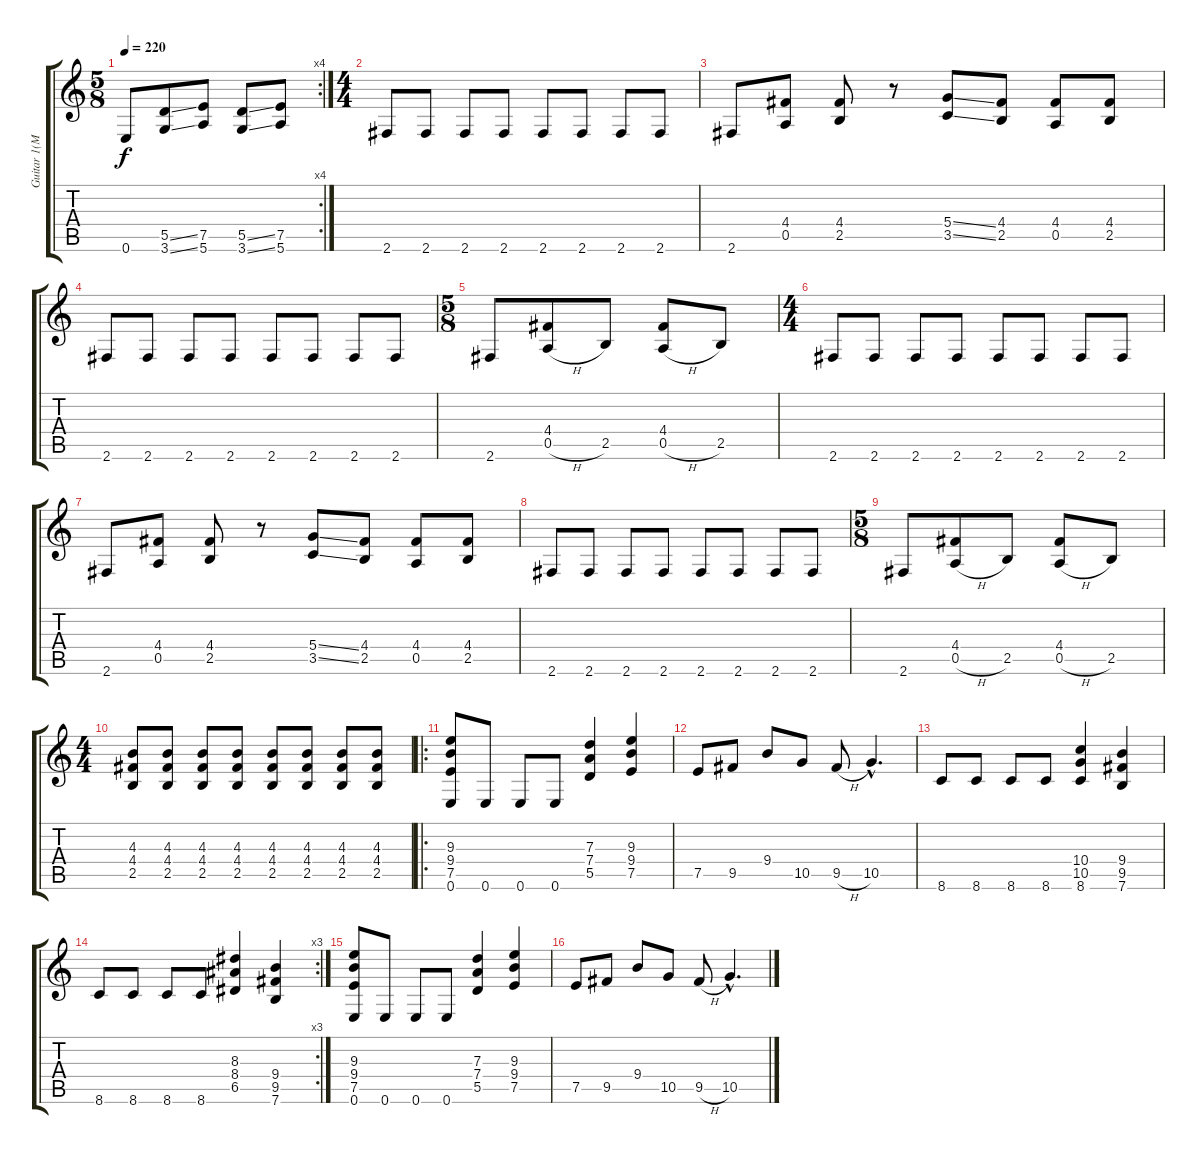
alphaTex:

\track ("Guitar 1(Main Rhythm)" "Guitar 1(M") {instrument distortionguitar}
\staff {score tabs}
\tuning (E4 B3 G3 D3 A2 E2) {hide}
\rc 4
\ts (5 8)
\tempo 220
\clef g2
\ks c
0.6.8{dy f} (5.5{ss} 3.6{ss}).8 (7.5 5.6).8 (5.5{ss} 3.6{ss}).8 (7.5 5.6).8 |
\ts (4 4)
2.6.8 2.6.8 2.6.8 2.6.8 2.6.8 2.6.8 2.6.8 2.6.8 |
2.6.8 (4.4 0.5).8 (4.4 2.5).8 r.8 (5.4{ss} 3.5{ss}).8 (4.4 2.5).8 (4.4 0.5).8 (4.4 2.5).8 |
2.6.8 2.6.8 2.6.8 2.6.8 2.6.8 2.6.8 2.6.8 2.6.8 |
\ts (5 8)
2.6.8 (4.4 0.5{h}).8 2.5.8 (4.4 0.5{h}).8 2.5.8 |
\ts (4 4)
2.6.8 2.6.8 2.6.8 2.6.8 2.6.8 2.6.8 2.6.8 2.6.8 |
2.6.8 (4.4 0.5).8 (4.4 2.5).8 r.8 (5.4{ss} 3.5{ss}).8 (4.4 2.5).8 (4.4 0.5).8 (4.4 2.5).8 |
2.6.8 2.6.8 2.6.8 2.6.8 2.6.8 2.6.8 2.6.8 2.6.8 |
\ts (5 8)
2.6.8 (4.4 0.5{h}).8 2.5.8 (4.4 0.5{h}).8 2.5.8 |
\ts (4 4)
(4.3 4.4 2.5).8 (4.3 4.4 2.5).8 (4.3 4.4 2.5).8 (4.3 4.4 2.5).8 (4.3 4.4 2.5).8 (4.3 4.4 2.5).8 (4.3 4.4 2.5).8 (4.3 4.4 2.5).8 |
\ro
(9.3 9.4 7.5 0.6).8 0.6.8 0.6.8 0.6.8 (7.3 7.4 5.5).4 (9.3 9.4 7.5).4 |
7.5.8 9.5.8 9.4.8 10.5.8 9.5{h}.8 10.5{hac}.4{d} |
8.6.8 8.6.8 8.6.8 8.6.8 (10.4 10.5 8.6).4 (9.4 9.5 7.6).4 |
\rc 3
8.6.8 8.6.8 8.6.8 8.6.8 (8.3 8.4 6.5).4 (9.4 9.5 7.6).4 |
(9.3 9.4 7.5 0.6).8 0.6.8 0.6.8 0.6.8 (7.3 7.4 5.5).4 (9.3 9.4 7.5).4 |
7.5.8 9.5.8 9.4.8 10.5.8 9.5{h}.8 10.5{hac}.4{d}
